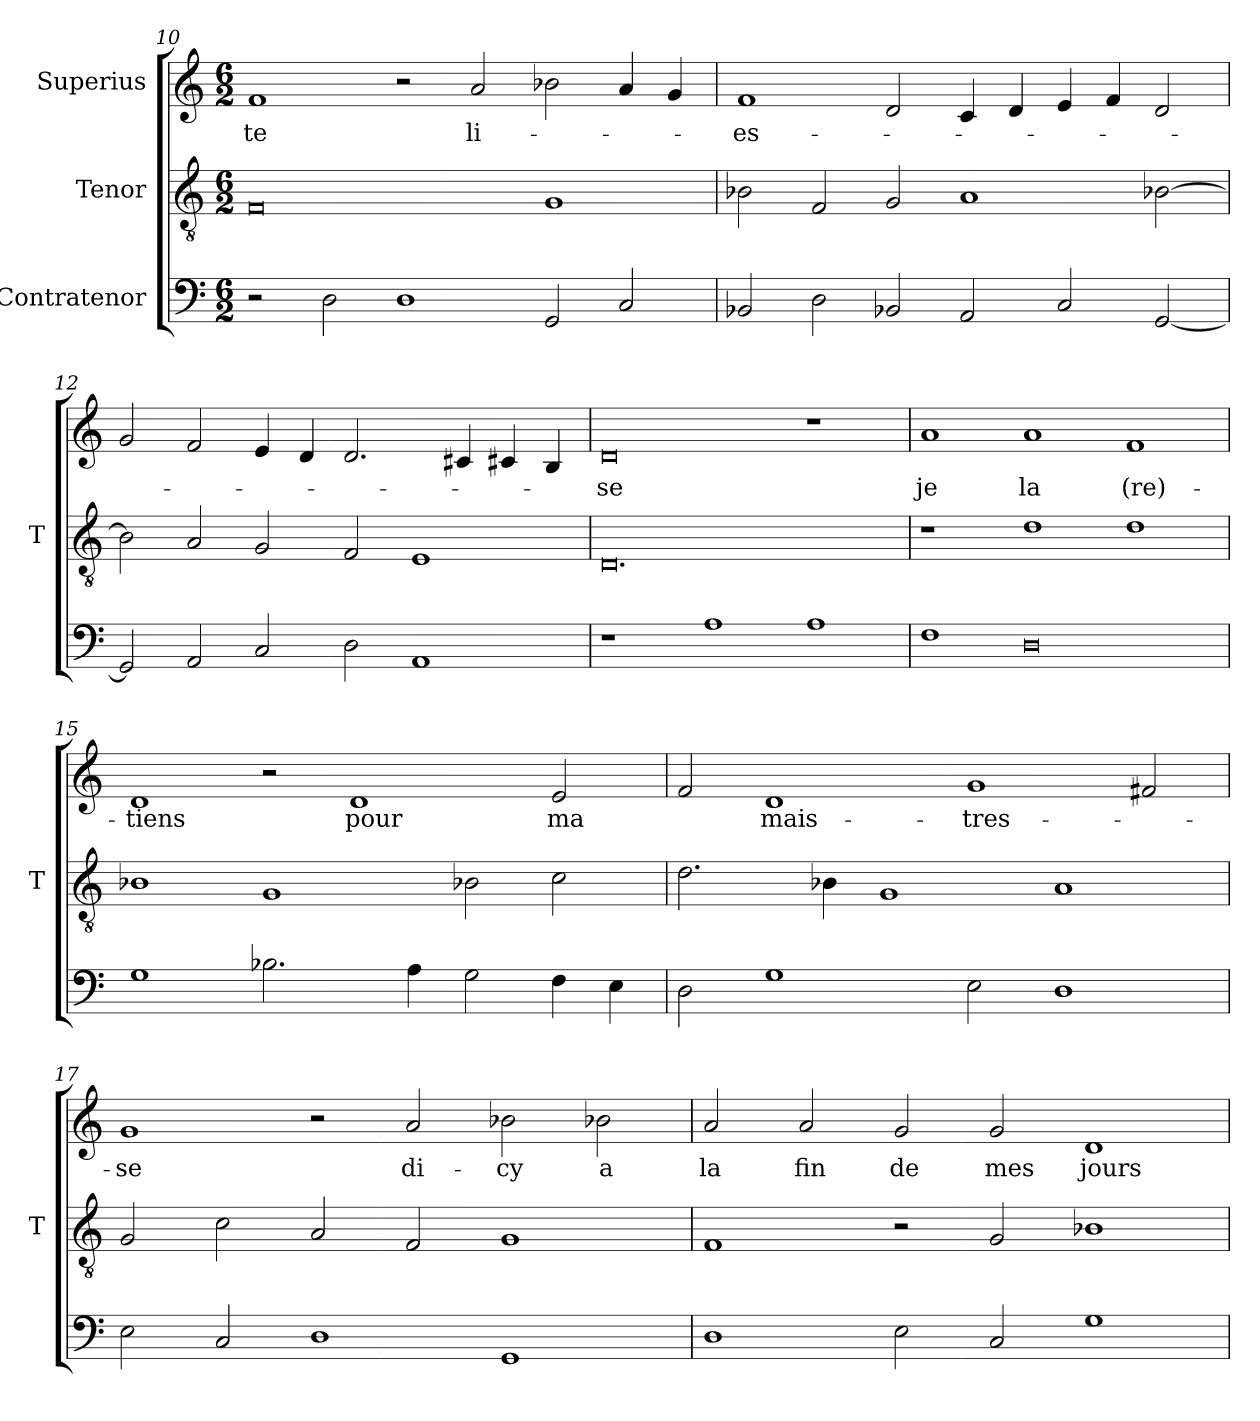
**kern	**kern	**kern	**text
*part3	*part2	*part1	*part1
*staff3	*staff2	*staff1	*staff1
*I"Contratenor	*I"Tenor	*I"Superius	*
*	*I'T	*	*
*clefF4	*clefGv2	*clefG2	*
*M6/2	*M6/2	*M6/2	*
=10	=10	=10	=10
2r	0F	1f	-te
2D	.	.	.
1D	.	2r	.
.	.	2a	li-
2GG	1G	2b-X	.
2C	.	4a	.
.	.	4g	.
=11	=11	=11	=11
2BB-X	2B-X	1f	-es-
2D	2F	.	.
2BB-X	2G	2d	.
2AA	1A	4c	.
.	.	4d	.
2C	.	4e	.
.	.	4f	.
[2GG	[2B-X	2d	.
=12	=12	=12	=12
2GG]	2B-]	2g	.
2AA	2A	2f	.
2C	2G	4e	.
.	.	4d	.
2D	2F	2.d	.
1AA	1E	.	.
.	.	4c#X	.
.	.	4c#X	.
.	.	4B	.
=13	=13	=13	=13
1r	0.D	0d	-se
1A	.	.	.
1A	.	1r	.
=14	=14	=14	=14
1F	1r	1a	-je
0D	1d	1a	-la
.	1d	1f	(re)-
=15	=15	=15	=15
1G	1B-X	1d	-tiens
2.B-X	1G	2r	.
.	.	1d	-pour
4A	.	.	.
2G	2B-X	.	.
4F	2c	2e	-ma
4E	.	.	.
=16	=16	=16	=16
2D	2.d	2f	.
1G	.	1d	mais-
.	4B-X	.	.
.	1G	.	.
2E	.	1g	-tres-
1D	1A	.	.
.	.	2f#X	.
=17	=17	=17	=17
2E	2G	1g	-se
2C	2c	.	.
1D	2A	2r	.
.	2F	2a	di-
1GG	1G	2b-X	-cy
.	.	2b-X	-a
=18	=18	=18	=18
1D	1F	2a	-la
.	.	2a	-fin
2E	2r	2g	-de
2C	2G	2g	-mes
1G	1B-X	1d	-jours
=	=	=	=
*-	*-	*-	*-
